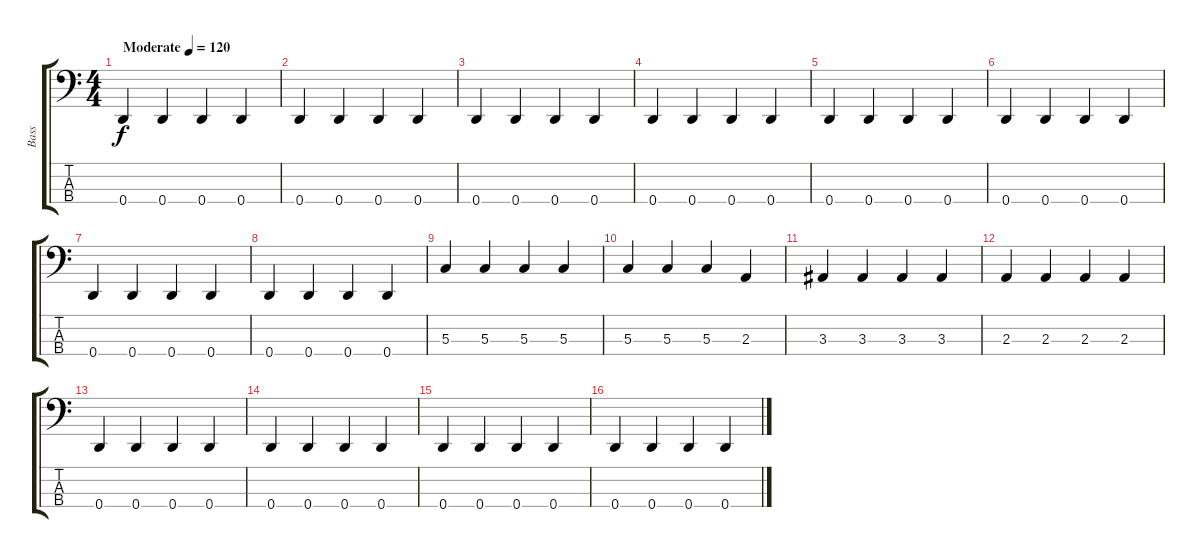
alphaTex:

\track ("Bass" "Bass") {instrument electricbasspick}
\staff {score tabs}
\tuning (F2 C2 G1 D1) {hide}
\ts (4 4)
\tempo (120 "Moderate")
\clef f4
\ks c
0.4.4{dy f instrument electricbasspick} 0.4.4 0.4.4 0.4.4 |
0.4.4 0.4.4 0.4.4 0.4.4 |
0.4.4 0.4.4 0.4.4 0.4.4 |
0.4.4 0.4.4 0.4.4 0.4.4 |
0.4.4 0.4.4 0.4.4 0.4.4 |
0.4.4 0.4.4 0.4.4 0.4.4 |
0.4.4 0.4.4 0.4.4 0.4.4 |
0.4.4 0.4.4 0.4.4 0.4.4 |
5.3.4 5.3.4 5.3.4 5.3.4 |
5.3.4 5.3.4 5.3.4 2.3.4 |
3.3.4 3.3.4 3.3.4 3.3.4 |
2.3.4 2.3.4 2.3.4 2.3.4 |
0.4.4 0.4.4 0.4.4 0.4.4 |
0.4.4 0.4.4 0.4.4 0.4.4 |
0.4.4 0.4.4 0.4.4 0.4.4 |
0.4.4 0.4.4 0.4.4 0.4.4
